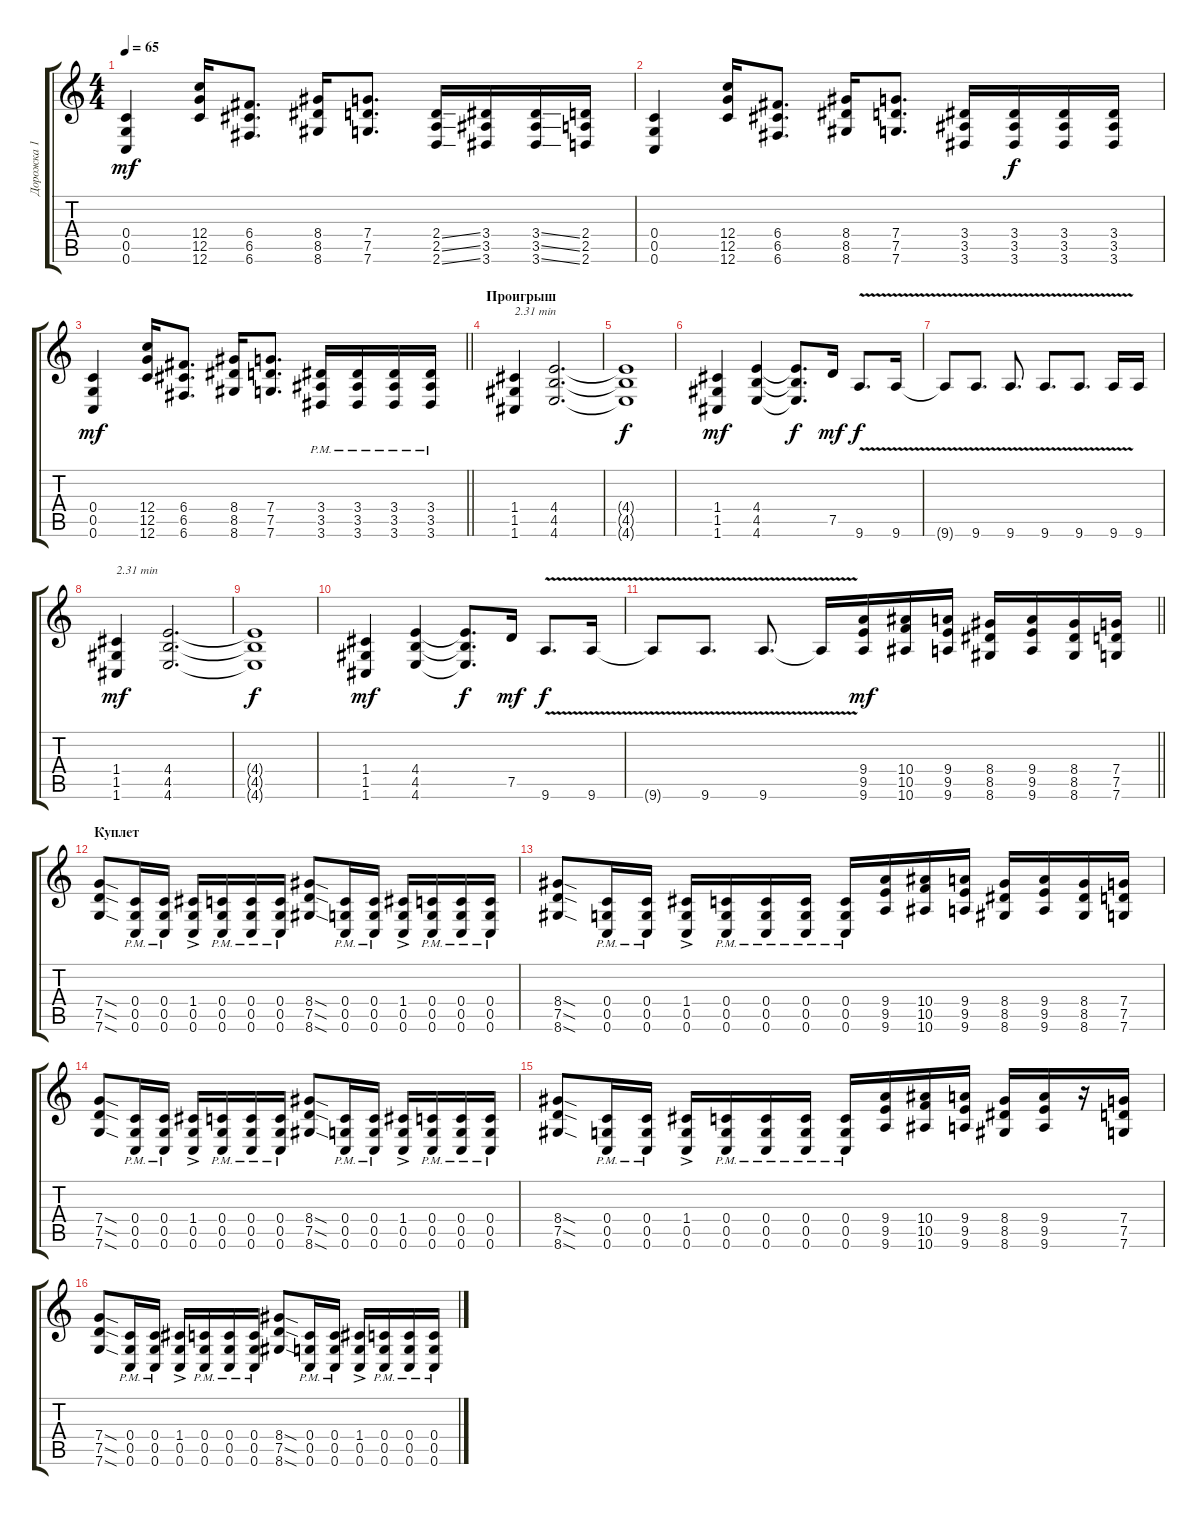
\track ("Дорожка 1" "Дорожка 1") {instrument overdrivenguitar}
\staff {score tabs}
\tuning (Eb4 A3 F3 C3 G2 C2) {hide}
\ts (4 4)
\tempo 65
\clef g2
\ks c
(0.4 0.5 0.6).4{dy mf} (12.4 12.5 12.6).16 (6.4 6.5 6.6).8{d} (8.4 8.5 8.6).16 (7.4 7.5 7.6).8{d} (2.4{ss} 2.5{ss} 2.6{ss}).16 (3.4 3.5 3.6).16 (3.4{ss} 3.5{ss} 3.6{ss}).16 (2.4 2.5 2.6).16 |
(0.4 0.5 0.6).4 (12.4 12.5 12.6).16 (6.4 6.5 6.6).8{d} (8.4 8.5 8.6).16 (7.4 7.5 7.6).8{d} (3.4 3.5 3.6).16 (3.4 3.5 3.6).16{dy f} (3.4 3.5 3.6).16 (3.4 3.5 3.6).16 |
\barLineRight lightlight
(0.4 0.5 0.6).4{dy mf} (12.4 12.5 12.6).16 (6.4 6.5 6.6).8{d} (8.4 8.5 8.6).16 (7.4 7.5 7.6).8{d} (3.4{pm} 3.5{pm} 3.6{pm}).16 (3.4{pm} 3.5{pm} 3.6{pm}).16 (3.4{pm} 3.5{pm} 3.6{pm}).16 (3.4{pm} 3.5{pm} 3.6{pm}).16 |
\section ("" "Проигрыш")
(1.4 1.5 1.6).4{txt "2.31 min"} (4.4 4.5 4.6).2{d} |
(4.4{t} 4.5{t} 4.6{t}).1{dy f} |
(1.4 1.5 1.6).4{dy mf} (4.4 4.5 4.6).4 (4.4{t} 4.5{t} 4.6{t}).8{d dy f} 7.5.16{dy mf} 9.6{v}.8{d dy f} 9.6{v}.16 |
9.6{t}.8 9.6{v}.8{d} 9.6{v}.8{d} 9.6{v}.8{d} 9.6{v}.8{d} 9.6{v}.16 9.6.16 |
(1.4 1.5 1.6).4{txt "2.31 min" dy mf} (4.4 4.5 4.6).2{d} |
(4.4{t} 4.5{t} 4.6{t}).1{dy f} |
(1.4 1.5 1.6).4{dy mf} (4.4 4.5 4.6).4 (4.4{t} 4.5{t} 4.6{t}).8{d dy f} 7.5.16{dy mf} 9.6{v}.8{d dy f} 9.6{v}.16 |
\barLineRight lightlight
9.6{t}.8 9.6{v}.8{d} 9.6{v}.8{d} 9.6{v t}.16 (9.4 9.5 9.6).16{dy mf} (10.4 10.5 10.6).16 (9.4 9.5 9.6).16 (8.4 8.5 8.6).16 (9.4 9.5 9.6).16 (8.4 8.5 8.6).16 (7.4 7.5 7.6).16 |
\section ("" "Куплет")
(7.4{sod} 7.5{sod} 7.6{sod}).8 (0.4{pm} 0.5{pm} 0.6{pm}).16 (0.4{pm} 0.5{pm} 0.6{pm}).16 (1.4 0.5{ac} 0.6{ac}).16 (0.4{pm} 0.5{pm} 0.6{pm}).16 (0.4{pm} 0.5{pm} 0.6{pm}).16 (0.4{pm} 0.5{pm} 0.6{pm}).16 (8.4{sod} 7.5{sod} 8.6{sod}).8 (0.4{pm} 0.5{pm} 0.6{pm}).16 (0.4{pm} 0.5{pm} 0.6{pm}).16 (1.4 0.5{ac} 0.6{ac}).16 (0.4{pm} 0.5{pm} 0.6{pm}).16 (0.4{pm} 0.5{pm} 0.6{pm}).16 (0.4{pm} 0.5{pm} 0.6{pm}).16 |
(8.4{sod} 7.5{sod} 8.6{sod}).8 (0.4{pm} 0.5{pm} 0.6{pm}).16 (0.4{pm} 0.5{pm} 0.6{pm}).16 (1.4 0.5{ac} 0.6{ac}).16 (0.4{pm} 0.5{pm} 0.6{pm}).16 (0.4{pm} 0.5{pm} 0.6{pm}).16 (0.4{pm} 0.5{pm} 0.6{pm}).16 (0.4{pm} 0.5{pm} 0.6{pm}).16 (9.4 9.5 9.6).16 (10.4 10.5 10.6).16 (9.4 9.5 9.6).16 (8.4 8.5 8.6).16 (9.4 9.5 9.6).16 (8.4 8.5 8.6).16 (7.4 7.5 7.6).16 |
(7.4{sod} 7.5{sod} 7.6{sod}).8 (0.4{pm} 0.5{pm} 0.6{pm}).16 (0.4{pm} 0.5{pm} 0.6{pm}).16 (1.4 0.5{ac} 0.6{ac}).16 (0.4{pm} 0.5{pm} 0.6{pm}).16 (0.4{pm} 0.5{pm} 0.6{pm}).16 (0.4{pm} 0.5{pm} 0.6{pm}).16 (8.4{sod} 7.5{sod} 8.6{sod}).8 (0.4{pm} 0.5{pm} 0.6{pm}).16 (0.4{pm} 0.5{pm} 0.6{pm}).16 (1.4 0.5{ac} 0.6{ac}).16 (0.4{pm} 0.5{pm} 0.6{pm}).16 (0.4{pm} 0.5{pm} 0.6{pm}).16 (0.4{pm} 0.5{pm} 0.6{pm}).16 |
(8.4{sod} 7.5{sod} 8.6{sod}).8 (0.4{pm} 0.5{pm} 0.6{pm}).16 (0.4{pm} 0.5{pm} 0.6{pm}).16 (1.4 0.5{ac} 0.6{ac}).16 (0.4{pm} 0.5{pm} 0.6{pm}).16 (0.4{pm} 0.5{pm} 0.6{pm}).16 (0.4{pm} 0.5{pm} 0.6{pm}).16 (0.4{pm} 0.5{pm} 0.6{pm}).16 (9.4 9.5 9.6).16 (10.4 10.5 10.6).16 (9.4 9.5 9.6).16 (8.4 8.5 8.6).16 (9.4 9.5 9.6).16 r.16 (7.4 7.5 7.6).16 |
(7.4{sod} 7.5{sod} 7.6{sod}).8 (0.4{pm} 0.5{pm} 0.6{pm}).16 (0.4{pm} 0.5{pm} 0.6{pm}).16 (1.4 0.5{ac} 0.6{ac}).16 (0.4{pm} 0.5{pm} 0.6{pm}).16 (0.4{pm} 0.5{pm} 0.6{pm}).16 (0.4{pm} 0.5{pm} 0.6{pm}).16 (8.4{sod} 7.5{sod} 8.6{sod}).8 (0.4{pm} 0.5{pm} 0.6{pm}).16 (0.4{pm} 0.5{pm} 0.6{pm}).16 (1.4 0.5{ac} 0.6{ac}).16 (0.4{pm} 0.5{pm} 0.6{pm}).16 (0.4{pm} 0.5{pm} 0.6{pm}).16 (0.4{pm} 0.5{pm} 0.6{pm}).16
